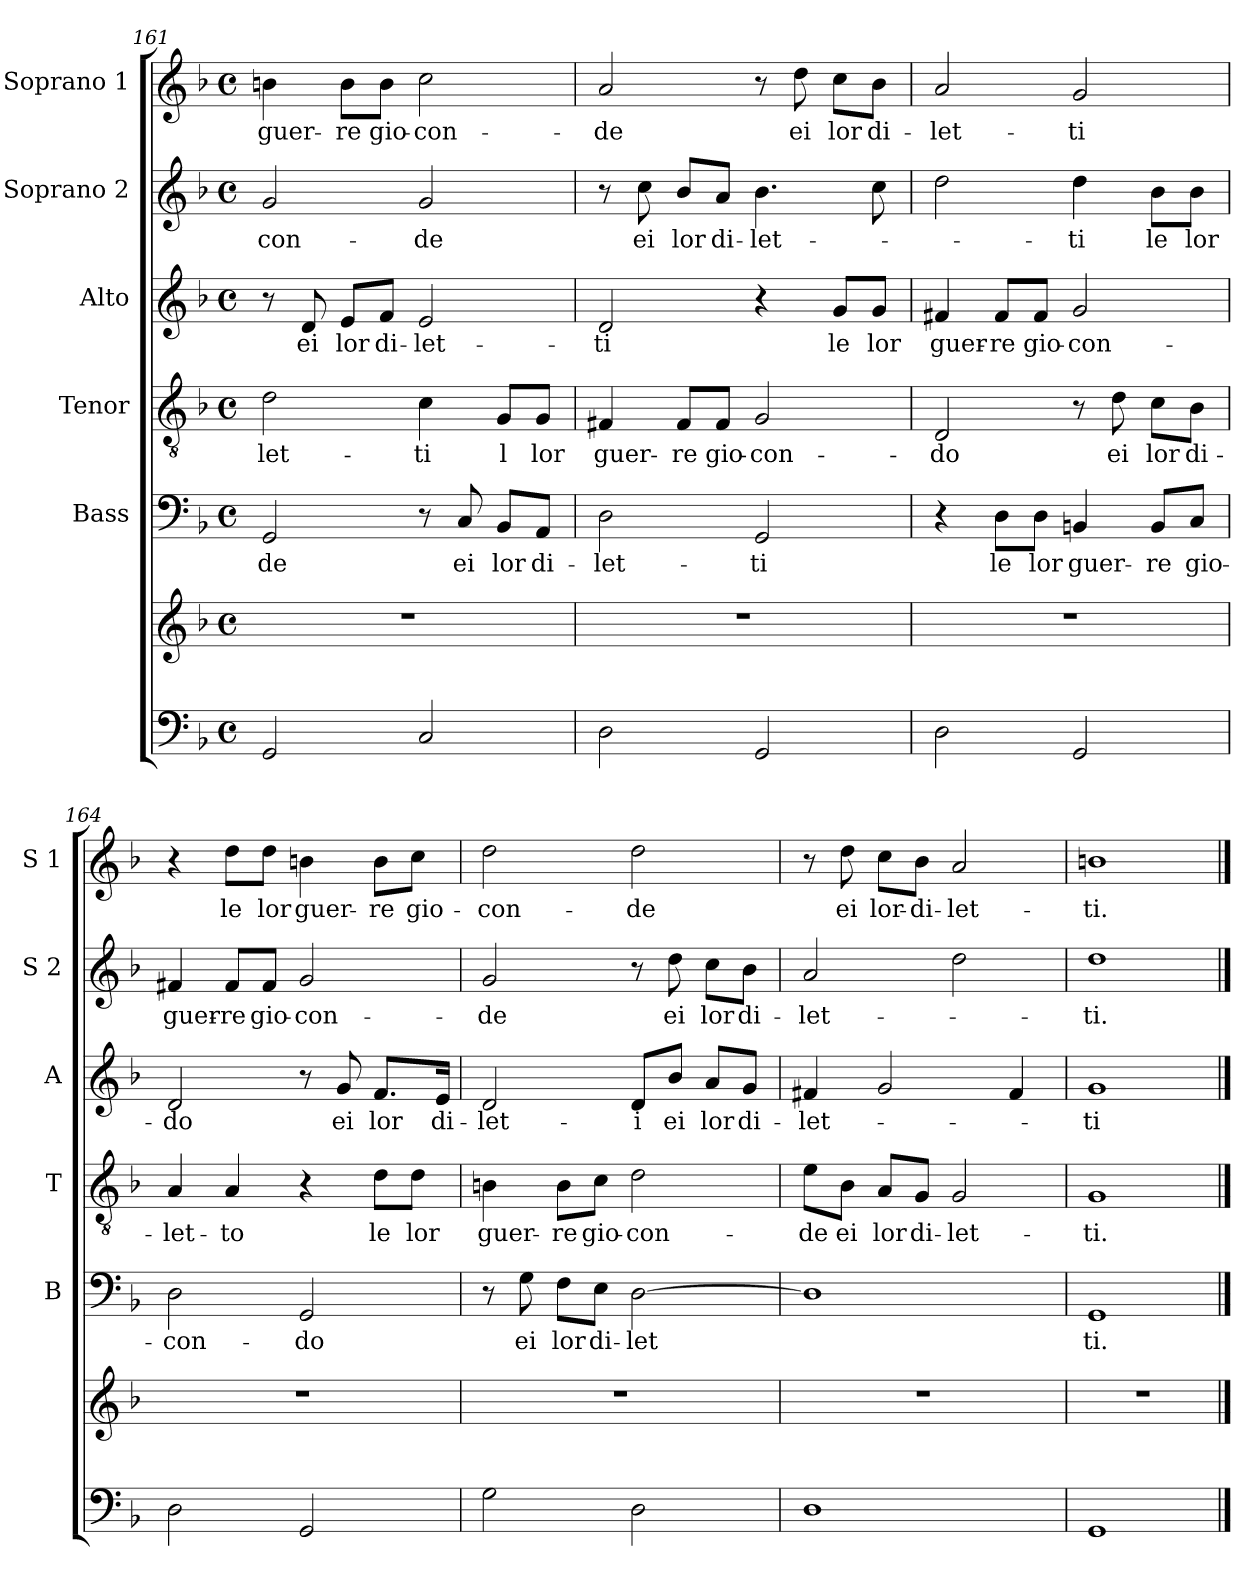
**kern	**kern	**kern	**text	**kern	**text	**kern	**text	**kern	**text	**kern	**text
*part6	*part6	*part5	*part5	*part4	*part4	*part3	*part3	*part2	*part2	*part1	*part1
*staff7	*staff6	*staff5	*staff5	*staff4	*staff4	*staff3	*staff3	*staff2	*staff2	*staff1	*staff1
*	*	*I"Bass	*	*I"Tenor	*	*I"Alto	*	*I"Soprano 2	*	*I"Soprano 1	*
*	*	*I'B	*	*I'T	*	*I'A	*	*I'S 2	*	*I'S 1	*
*clefF4	*clefG2	*clefF4	*	*clefGv2	*	*clefG2	*	*clefG2	*	*clefG2	*
*k[b-]	*k[b-]	*k[b-]	*	*k[b-]	*	*k[b-]	*	*k[b-]	*	*k[b-]	*
*F:	*F:	*F:	*	*F:	*	*F:	*	*F:	*	*F:	*
*M4/4	*M4/4	*M4/4	*	*M4/4	*	*M4/4	*	*M4/4	*	*M4/4	*
*met(c)	*met(c)	*met(c)	*	*met(c)	*	*met(c)	*	*met(c)	*	*met(c)	*
=161	=161	=161	=161	=161	=161	=161	=161	=161	=161	=161	=161
2GG/	1r	2GG/	-de	2d\	-let-	8r	.	2g/	-con-	4bn\	guer-
.	.	.	.	.	.	8d/	ei	.	.	.	.
.	.	.	.	.	.	8e/L	lor	.	.	8b\L	-re
.	.	.	.	.	.	8f/J	di-	.	.	8b\J	gio-
2C/	.	8r	.	4c\	-ti	2e/	-let-	2g/	-de	2cc\	-con-
.	.	8C/	ei	.	.	.	.	.	.	.	.
.	.	8BB-/L	lor	8G/L	l	.	.	.	.	.	.
.	.	8AA/J	di-	8G/J	lor	.	.	.	.	.	.
!!LO:LB:g=z
=162	=162	=162	=162	=162	=162	=162	=162	=162	=162	=162	=162
2D\	1r	2D\	-let-	4F#X/	guer-	2d/	-ti	8r	.	2a/	-de
.	.	.	.	.	.	.	.	8cc\	ei	.	.
.	.	.	.	8F#/L	-re	.	.	8b-/L	lor	.	.
.	.	.	.	8F#/J	gio-	.	.	8a/J	di-	.	.
2GG/	.	2GG/	-ti	2G/	-con-	4r	.	4.b-\	-let-	8r	.
.	.	.	.	.	.	.	.	.	.	8dd\	ei
.	.	.	.	.	.	8g/L	le	.	.	8cc\L	lor
.	.	.	.	.	.	8g/J	lor	8cc\	.	8b-\J	di-
=163	=163	=163	=163	=163	=163	=163	=163	=163	=163	=163	=163
2D\	1r	4r	.	2D/	-do	4f#X/	guer-	2dd\	.	2a/	-let-
.	.	8D\L	le	.	.	8f#/L	-re	.	.	.	.
.	.	8D\J	lor	.	.	8f#/J	gio-	.	.	.	.
2GG/	.	4BBn/	guer-	8r	.	2g/	-con-	4dd\	-ti	2g/	-ti
.	.	.	.	8d\	ei	.	.	.	.	.	.
.	.	8BB/L	-re	8c\L	lor	.	.	8b-\L	le	.	.
.	.	8C/J	gio-	8B-\J	di-	.	.	8b-\J	lor	.	.
=164	=164	=164	=164	=164	=164	=164	=164	=164	=164	=164	=164
2D\	1r	2D\	-con-	4A/	-let-	2d/	-do	4f#X/	guer-	4r	.
.	.	.	.	4A/	-to	.	.	8f#/L	-re	8dd\L	le
.	.	.	.	.	.	.	.	8f#/J	gio-	8dd\J	lor
2GG/	.	2GG/	-do	4r	.	8r	.	2g/	-con-	4bn\	guer-
.	.	.	.	.	.	8g/	ei	.	.	.	.
.	.	.	.	8d\L	le	8.f/L	lor	.	.	8b\L	-re
.	.	.	.	8d\J	lor	.	.	.	.	8cc\J	gio-
.	.	.	.	.	.	16e/Jk	di-	.	.	.	.
=165	=165	=165	=165	=165	=165	=165	=165	=165	=165	=165	=165
2G\	1r	8r	.	4Bn\	guer-	2d/	-let-	2g/	-de	2dd\	-con-
.	.	8G\	ei	.	.	.	.	.	.	.	.
.	.	8F\L	lor	8B\L	-re	.	.	.	.	.	.
.	.	8E\J	di-	8c\J	gio-	.	.	.	.	.	.
2D\	.	[2D\	-let	2d\	-con-	8d/L	-i	8r	.	2dd\	-de
.	.	.	.	.	.	8b-/J	ei	8dd\	ei	.	.
.	.	.	.	.	.	8a/L	lor	8cc\L	lor	.	.
.	.	.	.	.	.	8g/J	di-	8b-\J	di-	.	.
=166	=166	=166	=166	=166	=166	=166	=166	=166	=166	=166	=166
1D	1r	1D]	.	8e\L	-de	4f#X/	-let-	2a/	-let-	8r	.
.	.	.	.	8B-\J	ei	.	.	.	.	8dd\	ei
.	.	.	.	8A/L	lor	2g/	.	.	.	8cc\L	lor-
.	.	.	.	8G/J	di-	.	.	.	.	8b-\J	-di-
.	.	.	.	2G/	-let-	.	.	2dd\	.	2a/	-let-
.	.	.	.	.	.	4f#/	.	.	.	.	.
=167	=167	=167	=167	=167	=167	=167	=167	=167	=167	=167	=167
1GG	1r	1GG	ti.	1G	-ti.	1g	-ti	1dd	-ti.	1bn	-ti.
==	==	==	==	==	==	==	==	==	==	==	==
*-	*-	*-	*-	*-	*-	*-	*-	*-	*-	*-	*-
